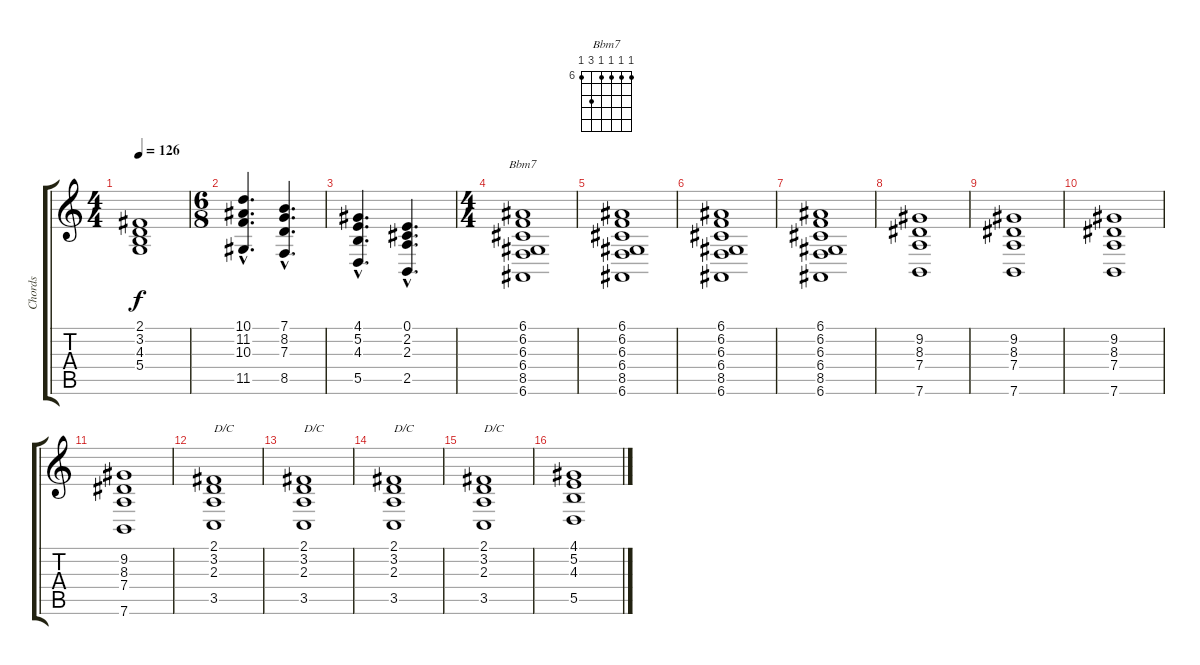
\track ("Chords" "Chords") {instrument pad7halo}
\staff {score tabs}
\tuning (E4 B3 G3 D3 A2 E2) {hide}
\chord ("Bbm7" 6 6 6 6 8 6) {firstfret 6}
\ts (4 4)
\tempo 126
\clef g2
\ks c
(2.1 3.2 4.3 5.4).1{dy f} |
\ts (6 8)
(10.1{hac} 11.2{hac} 10.3{hac} 11.5{hac}).4{d} (7.1{hac} 8.2{hac} 7.3{hac} 8.5{hac}).4{d} |
(4.1{hac} 5.2{hac} 4.3{hac} 5.5{hac}).4{d} (0.1{hac} 2.2{hac} 2.3{hac} 2.5{hac}).4{d} |
\ts (4 4)
(6.1 6.2 6.3 6.4 8.5 6.6).1{ch "Bbm7"} |
(6.1 6.2 6.3 6.4 8.5 6.6).1 |
(6.1 6.2 6.3 6.4 8.5 6.6).1 |
(6.1 6.2 6.3 6.4 8.5 6.6).1 |
(9.2 8.3 7.4 7.6).1 |
(9.2 8.3 7.4 7.6).1 |
(9.2 8.3 7.4 7.6).1 |
(9.2 8.3 7.4 7.6).1 |
(2.1 3.2 2.3 3.5).1{txt "D/C"} |
(2.1 3.2 2.3 3.5).1{txt "D/C"} |
(2.1 3.2 2.3 3.5).1{txt "D/C"} |
(2.1 3.2 2.3 3.5).1{txt "D/C"} |
(4.1 5.2 4.3 5.5).1
